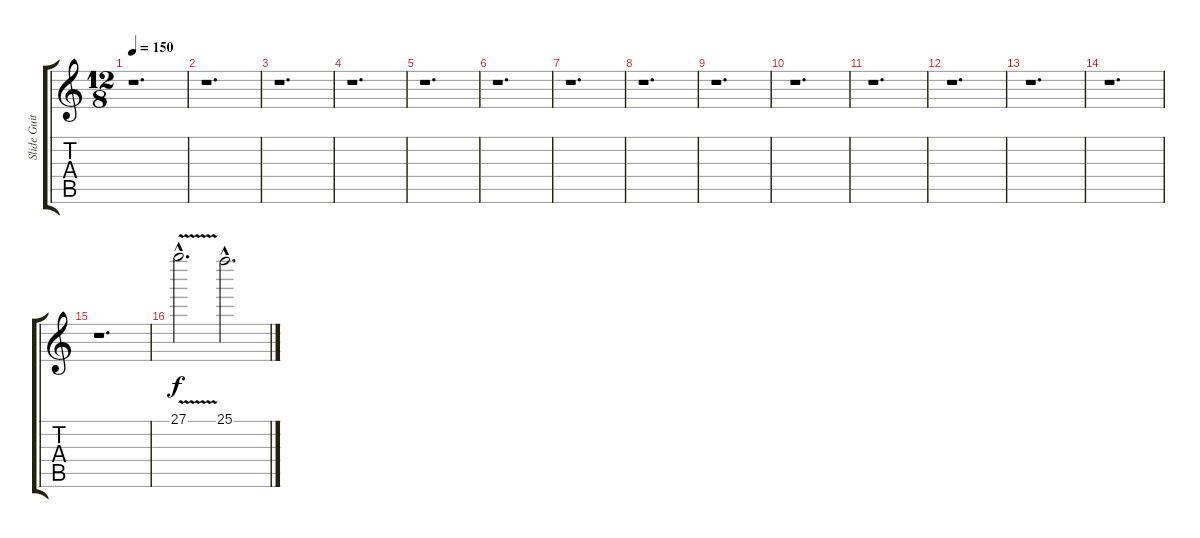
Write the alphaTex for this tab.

\track ("Slide Guitare 2" "Slide Guit") {instrument acousticguitarnylon}
\staff {score tabs}
\tuning (E4 B3 G3 D3 A2 E2) {hide}
\ts (12 8)
\tempo 150
\clef g2
\ks c
r.1{d dy f} |
r.1{d} |
r.1{d} |
r.1{d} |
r.1{d} |
r.1{d} |
r.1{d} |
r.1{d} |
r.1{d} |
r.1{d} |
r.1{d} |
r.1{d} |
r.1{d} |
r.1{d} |
r.1{d} |
27.1{v hac}.2{d} 25.1{ss hac}.2{d}
